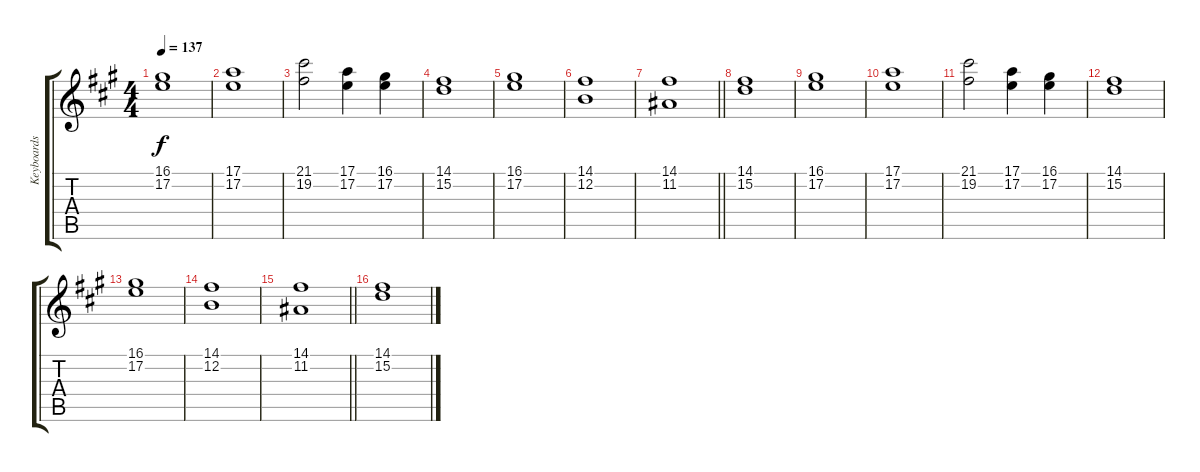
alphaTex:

\track ("Keyboards" "Keyboards") {instrument synthstrings1}
\staff {score tabs}
\tuning (E4 B3 G3 D3 A2 E2) {hide}
\ts (4 4)
\tempo 137
\clef g2
\ks a
(16.1 17.2).1{dy f} |
(17.1 17.2).1 |
(21.1 19.2).2 (17.1 17.2).4 (16.1 17.2).4 |
(14.1 15.2).1 |
(16.1 17.2).1 |
(14.1 12.2).1 |
\barLineRight lightlight
(14.1 11.2).1 |
(14.1 15.2).1 |
(16.1 17.2).1 |
(17.1 17.2).1 |
(21.1 19.2).2 (17.1 17.2).4 (16.1 17.2).4 |
(14.1 15.2).1 |
(16.1 17.2).1 |
(14.1 12.2).1 |
\barLineRight lightlight
(14.1 11.2).1 |
(14.1 15.2).1
